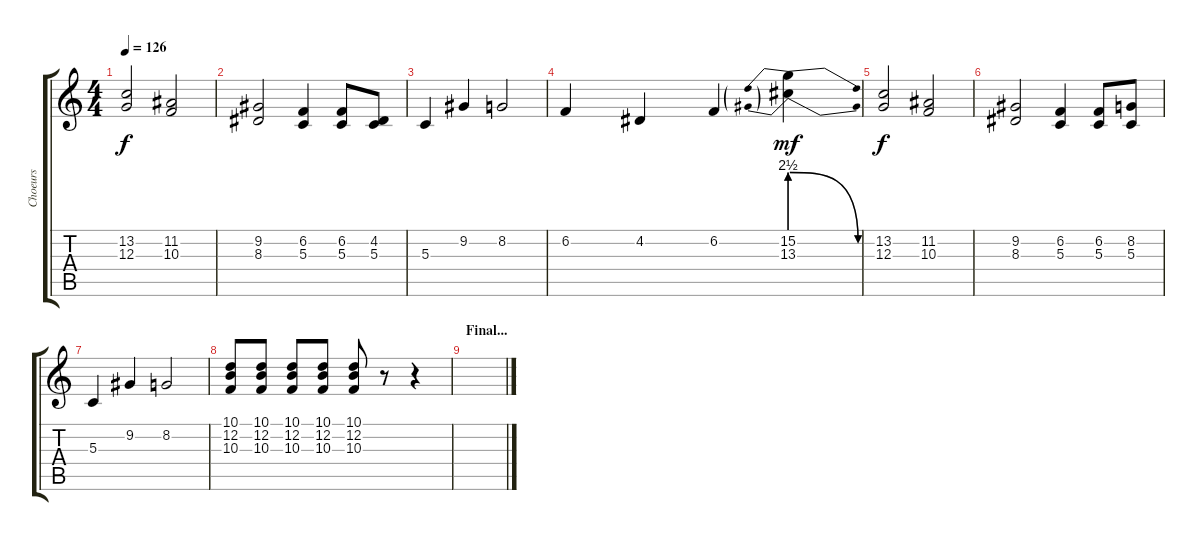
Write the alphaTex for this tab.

\track ("Choeurs" "Choeurs") {instrument choiraahs}
\staff {score tabs}
\tuning (E4 B3 G3 D3 A2 E2) {hide}
\ts (4 4)
\tempo 126
\clef g2
\ks c
(13.2 12.3).2{dy f} (11.2 10.3).2 |
(9.2 8.3).2 (6.2 5.3).4 (6.2 5.3).8 (4.2 5.3).8 |
5.3.4 9.2.4 8.2.2 |
6.2.4 4.2.4 6.2.4 (15.2{be (prebendrelease 0 10 60 0)} 13.3{be (prebendrelease 0 10 60 0)}).4{dy mf} |
(13.2 12.3).2{dy f} (11.2 10.3).2 |
(9.2 8.3).2 (6.2 5.3).4 (6.2 5.3).8 (8.2 5.3).8 |
5.3.4 9.2.4 8.2.2 |
(10.1 12.2 10.3).8 (10.1 12.2 10.3).8 (10.1 12.2 10.3).8 (10.1 12.2 10.3).8 (10.1 12.2 10.3).8 r.8 r.4 |
\section ("" "Final...")
